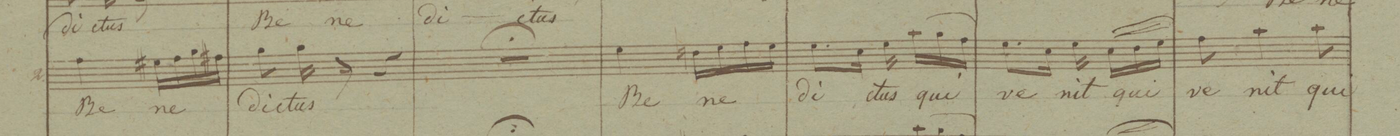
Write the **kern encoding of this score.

**kern	**text	**dynam
*I"Alto	*	*
*clefC3	*	*
*k[b-e-]	*	*
*M2/4	*	*
4g\	Be-	.
16f#X\LL	-ne-	.
16g\	.	.
16a\	.	.
16g#X\JJ	.	.
=37	=37	=37
8a\	-di-	.
16a\	-ctus	.
16r	.	.
4r	.	.
=38	=38	=38
2r;	.	.
=39	=39	=39
4f\	Be-	.
16en\LL	-ne-	.
16f\	.	.
16g\	.	.
16f\JJ	.	.
=40	=40	=40
8.f\L	-di-	.
16d\Jk	.	.
16f\	-ctus	.
(16b-\LL	qui	.
16a\	.	.
16g\JJ)	.	.
=41	=41	=41
8.f\L	ve-	.
16d\Jk	.	.
16f\	-nit	.
(16d\LL	qui	<
16e-\	.	.
16f\JJ)	.	[[
=42	=42	=42
8g\	ve-	.
4b-\	-nit	.
8b-\	qui	.
=43	=43	=43
*-	*-	*-
